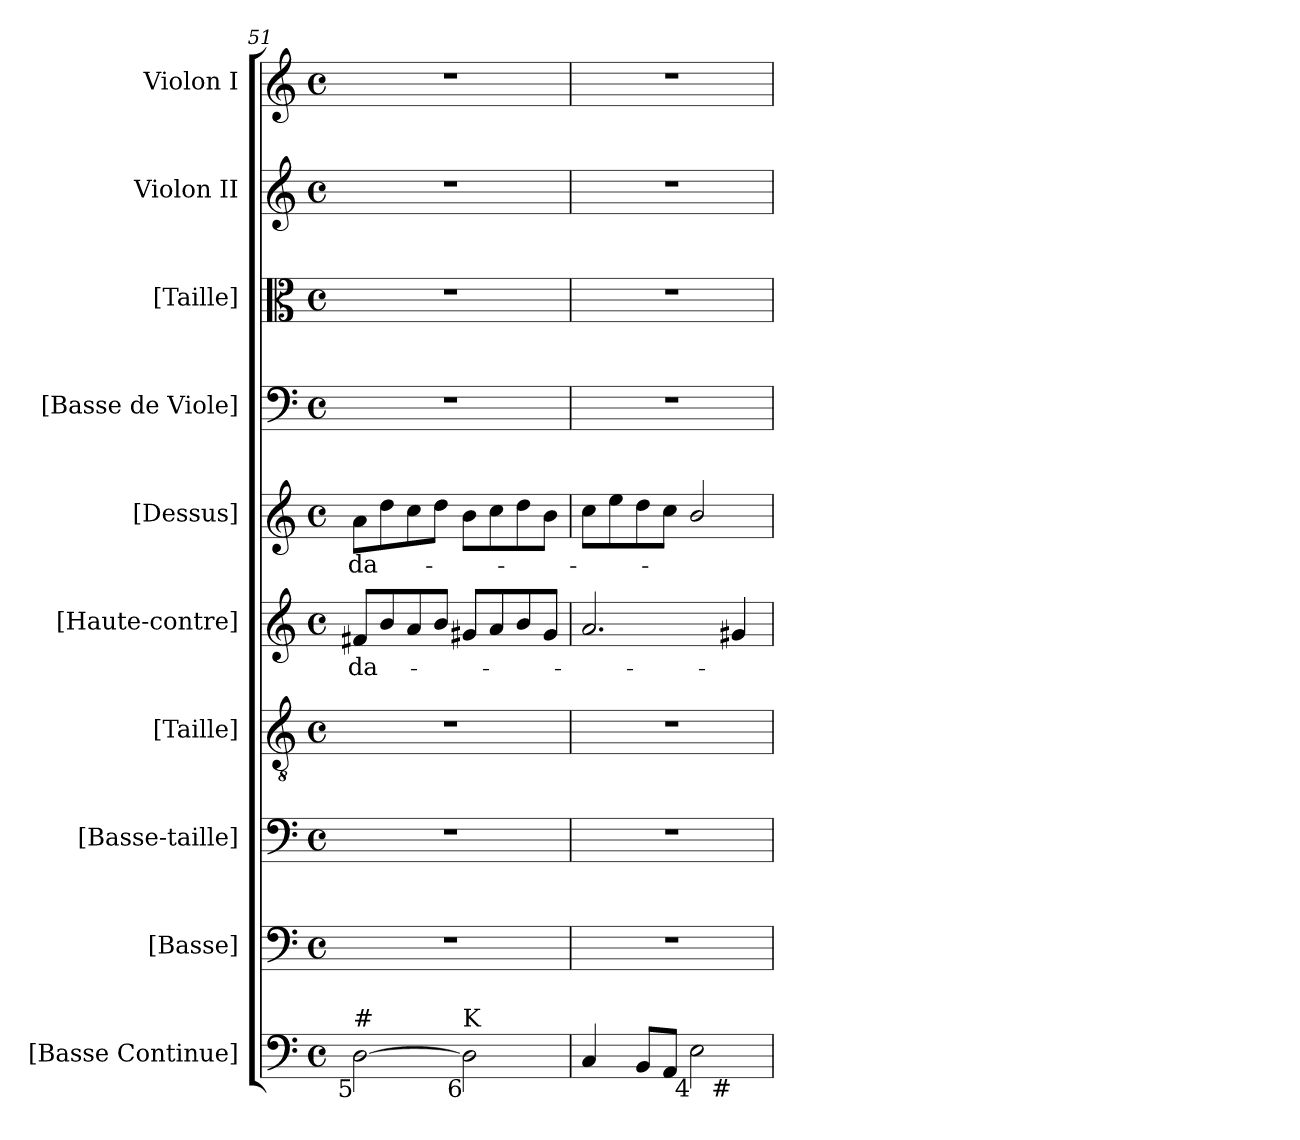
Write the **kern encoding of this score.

**kern	**kern	**kern	**kern	**kern	**text	**kern	**text	**kern	**kern	**kern	**kern
*part10	*part9	*part8	*part7	*part6	*part6	*part5	*part5	*part4	*part3	*part2	*part1
*staff10	*staff9	*staff8	*staff7	*staff6	*staff6	*staff5	*staff5	*staff4	*staff3	*staff2	*staff1
*I"[Basse Continue]	*I"[Basse]	*I"[Basse-taille]	*I"[Taille]	*I"[Haute-contre]	*	*I"[Dessus]	*	*I"[Basse de Viole]	*I"[Taille]	*I"Violon II	*I"Violon I
*I'B.c.	*I'B.	*I'B.t.	*I'T.	*I'H.C.	*	*I'D.	*	*	*	*I'Vln. II	*I'Vln. I
*clefF4	*clefF4	*clefF4	*clefGv2	*clefG2	*	*clefG2	*	*clefF4	*clefC3	*clefG2	*clefG2
*	*	*	*ITrd7c12	*ITrd7c12	*	*	*	*	*	*	*
*k[]	*k[]	*k[]	*k[]	*k[]	*	*k[]	*	*k[]	*k[]	*k[]	*k[]
*M4/4	*M4/4	*M4/4	*M4/4	*M4/4	*	*M4/4	*	*M4/4	*M4/4	*M4/4	*M4/4
*met(c)	*met(c)	*met(c)	*met(c)	*met(c)	*	*met(c)	*	*met(c)	*met(c)	*met(c)	*met(c)
=51	=51	=51	=51	=51	=51	=51	=51	=51	=51	=51	=51
!	!	!	!	!	!LO:LY:b:color=#000000	!	!	!	!	!	!
!LO:TX:b:rj:t=5	!	!	!	!	!	!	!	!	!	!	!
!LO:TX:t=#	!	!	!	!	!	!	!	!	!	!	!
!	!	!	!	!	!	!	!LO:LY:b:color=#000000	!	!	!	!
[2Di\	1r	1r	1r	8F#Xi/L	-da-	8ai\L	-da-	1r	1r	1r	1r
.	.	.	.	8Bi/	.	8ddi\	.	.	.	.	.
.	.	.	.	8Ai/	.	8cci\	.	.	.	.	.
.	.	.	.	8Bi/J	.	8ddi\J	.	.	.	.	.
!LO:TX:b:rj:t=6	!	!	!	!	!	!	!	!	!	!	!
!LO:TX:t=K	!	!	!	!	!	!	!	!	!	!	!
2Di\]	.	.	.	8G#Xi/L	.	8bi\L	.	.	.	.	.
.	.	.	.	8Ai/	.	8cci\	.	.	.	.	.
.	.	.	.	8Bi/	.	8ddi\	.	.	.	.	.
.	.	.	.	8G#i/J	.	8bi\J	.	.	.	.	.
=52	=52	=52	=52	=52	=52	=52	=52	=52	=52	=52	=52
!LO:TX:b:rj:t=6	!	!	!	!	!	!	!	!	!	!	!
*^	*	*	*	*	*	*	*	*	*	*	*
4Ci/	2.ryy	1r	1r	1r	2.Ai/	.	8cci\L	.	1r	1r	1r	1r
.	.	.	.	.	.	.	8eei\	.	.	.	.	.
8BBi/L	.	.	.	.	.	.	8ddi\	.	.	.	.	.
8AAi/J	.	.	.	.	.	.	8cci\J	.	.	.	.	.
!LO:TX:b:rj:t=4	!	!	!	!	!	!	!	!	!	!	!	!
2Ei\	.	.	.	.	.	.	2bi/	.	.	.	.	.
!	!LO:TX:b:rj:t=#	!	!	!	!	!	!	!	!	!	!	!
.	4ryy	.	.	.	4G#Xi/	.	.	.	.	.	.	.
*v	*v	*	*	*	*	*	*	*	*	*	*	*
=	=	=	=	=	=	=	=	=	=	=	=
*-	*-	*-	*-	*-	*-	*-	*-	*-	*-	*-	*-
